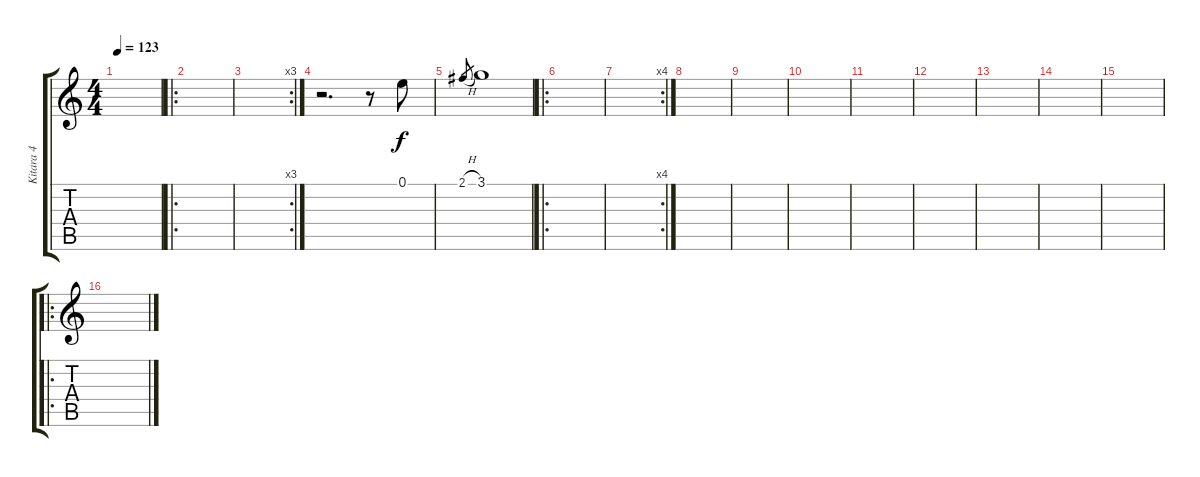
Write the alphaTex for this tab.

\track ("Kitara 4" "Kitara 4") {instrument distortionguitar}
\staff {score tabs}
\tuning (E4 B3 G3 D3 A2 E2) {hide}
\ts (4 4)
\tempo 123
\clef g2
\ks c
|
\ro
|
\rc 3
|
r.2{d} r.8 0.1.8 |
2.1{h}.8{gr} 3.1.1 |
\ro
|
\rc 4
|
|
|
|
|
|
|
|
|
\ro
